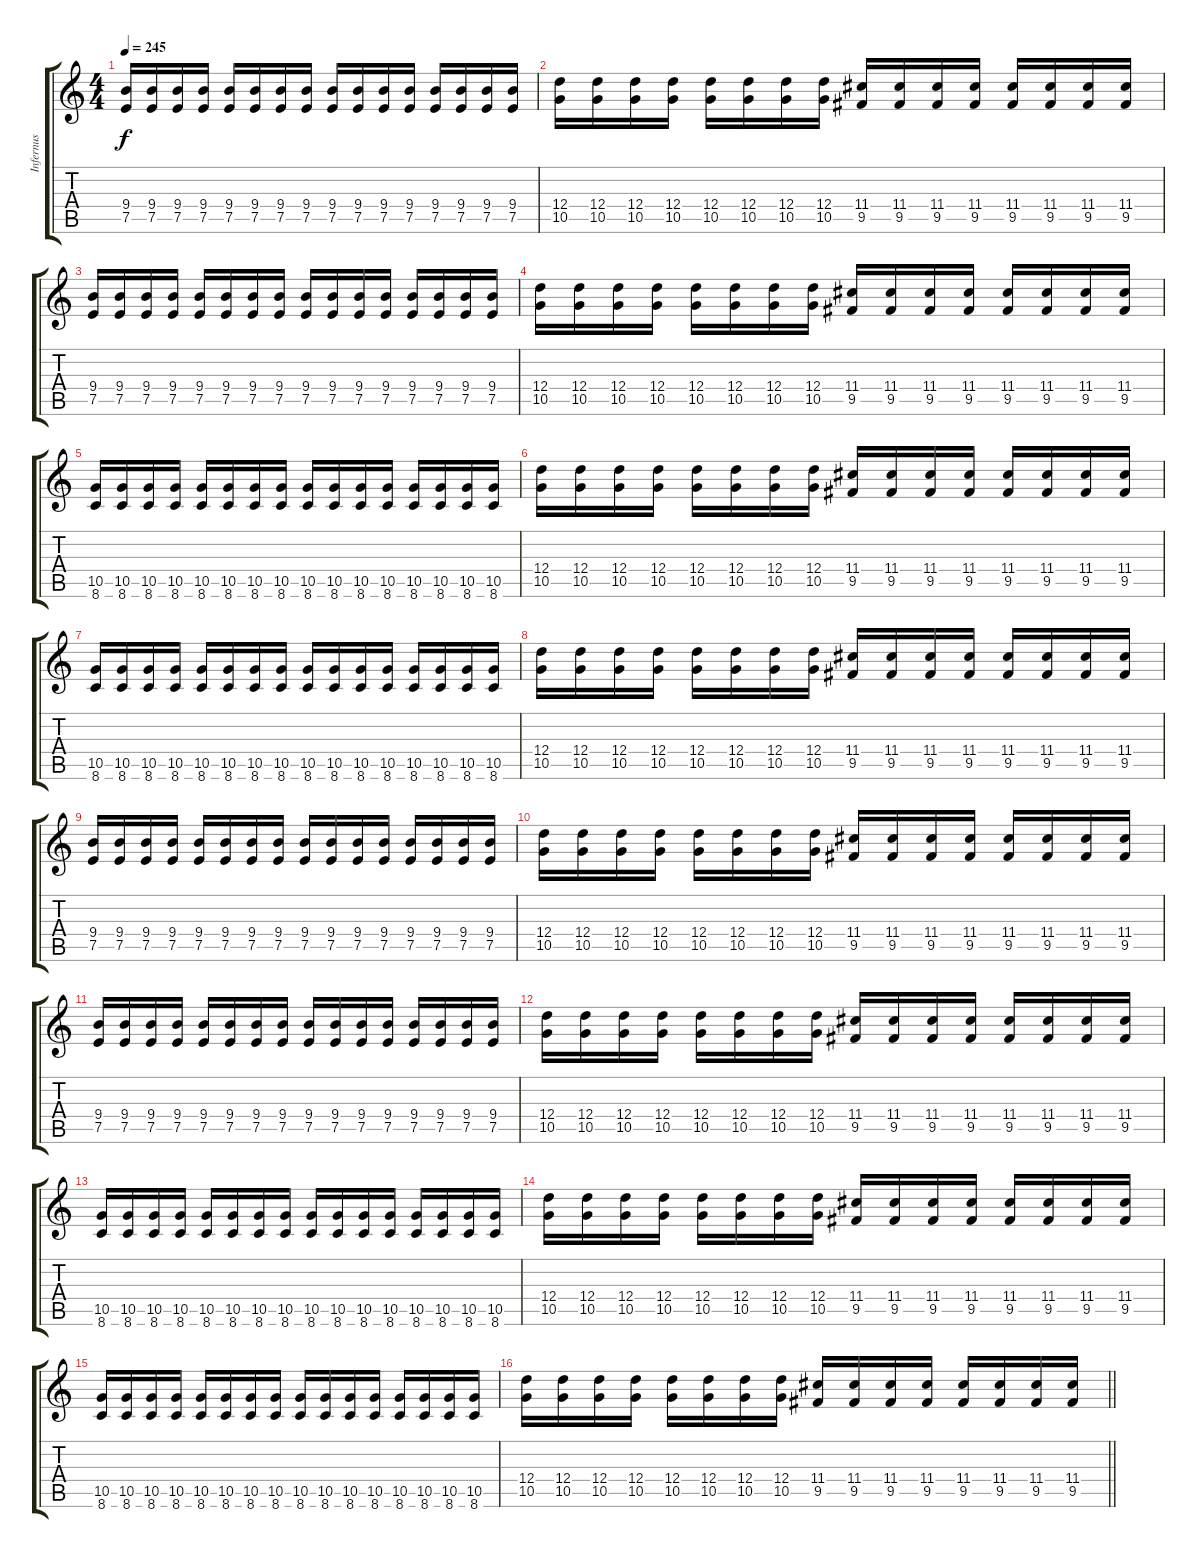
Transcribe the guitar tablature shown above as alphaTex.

\track ("Infernus" "Infernus") {instrument overdrivenguitar}
\staff {score tabs}
\tuning (E4 B3 G3 D3 A2 E2) {hide}
\ts (4 4)
\tempo 245
\clef g2
\ks c
(9.4 7.5).16{dy f} (9.4 7.5).16 (9.4 7.5).16 (9.4 7.5).16 (9.4 7.5).16 (9.4 7.5).16 (9.4 7.5).16 (9.4 7.5).16 (9.4 7.5).16 (9.4 7.5).16 (9.4 7.5).16 (9.4 7.5).16 (9.4 7.5).16 (9.4 7.5).16 (9.4 7.5).16 (9.4 7.5).16 |
(12.4 10.5).16 (12.4 10.5).16 (12.4 10.5).16 (12.4 10.5).16 (12.4 10.5).16 (12.4 10.5).16 (12.4 10.5).16 (12.4 10.5).16 (11.4 9.5).16 (11.4 9.5).16 (11.4 9.5).16 (11.4 9.5).16 (11.4 9.5).16 (11.4 9.5).16 (11.4 9.5).16 (11.4 9.5).16 |
(9.4 7.5).16 (9.4 7.5).16 (9.4 7.5).16 (9.4 7.5).16 (9.4 7.5).16 (9.4 7.5).16 (9.4 7.5).16 (9.4 7.5).16 (9.4 7.5).16 (9.4 7.5).16 (9.4 7.5).16 (9.4 7.5).16 (9.4 7.5).16 (9.4 7.5).16 (9.4 7.5).16 (9.4 7.5).16 |
(12.4 10.5).16 (12.4 10.5).16 (12.4 10.5).16 (12.4 10.5).16 (12.4 10.5).16 (12.4 10.5).16 (12.4 10.5).16 (12.4 10.5).16 (11.4 9.5).16 (11.4 9.5).16 (11.4 9.5).16 (11.4 9.5).16 (11.4 9.5).16 (11.4 9.5).16 (11.4 9.5).16 (11.4 9.5).16 |
(10.5 8.6).16 (10.5 8.6).16 (10.5 8.6).16 (10.5 8.6).16 (10.5 8.6).16 (10.5 8.6).16 (10.5 8.6).16 (10.5 8.6).16 (10.5 8.6).16 (10.5 8.6).16 (10.5 8.6).16 (10.5 8.6).16 (10.5 8.6).16 (10.5 8.6).16 (10.5 8.6).16 (10.5 8.6).16 |
(12.4 10.5).16 (12.4 10.5).16 (12.4 10.5).16 (12.4 10.5).16 (12.4 10.5).16 (12.4 10.5).16 (12.4 10.5).16 (12.4 10.5).16 (11.4 9.5).16 (11.4 9.5).16 (11.4 9.5).16 (11.4 9.5).16 (11.4 9.5).16 (11.4 9.5).16 (11.4 9.5).16 (11.4 9.5).16 |
(10.5 8.6).16 (10.5 8.6).16 (10.5 8.6).16 (10.5 8.6).16 (10.5 8.6).16 (10.5 8.6).16 (10.5 8.6).16 (10.5 8.6).16 (10.5 8.6).16 (10.5 8.6).16 (10.5 8.6).16 (10.5 8.6).16 (10.5 8.6).16 (10.5 8.6).16 (10.5 8.6).16 (10.5 8.6).16 |
(12.4 10.5).16 (12.4 10.5).16 (12.4 10.5).16 (12.4 10.5).16 (12.4 10.5).16 (12.4 10.5).16 (12.4 10.5).16 (12.4 10.5).16 (11.4 9.5).16 (11.4 9.5).16 (11.4 9.5).16 (11.4 9.5).16 (11.4 9.5).16 (11.4 9.5).16 (11.4 9.5).16 (11.4 9.5).16 |
(9.4 7.5).16 (9.4 7.5).16 (9.4 7.5).16 (9.4 7.5).16 (9.4 7.5).16 (9.4 7.5).16 (9.4 7.5).16 (9.4 7.5).16 (9.4 7.5).16 (9.4 7.5).16 (9.4 7.5).16 (9.4 7.5).16 (9.4 7.5).16 (9.4 7.5).16 (9.4 7.5).16 (9.4 7.5).16 |
(12.4 10.5).16 (12.4 10.5).16 (12.4 10.5).16 (12.4 10.5).16 (12.4 10.5).16 (12.4 10.5).16 (12.4 10.5).16 (12.4 10.5).16 (11.4 9.5).16 (11.4 9.5).16 (11.4 9.5).16 (11.4 9.5).16 (11.4 9.5).16 (11.4 9.5).16 (11.4 9.5).16 (11.4 9.5).16 |
(9.4 7.5).16 (9.4 7.5).16 (9.4 7.5).16 (9.4 7.5).16 (9.4 7.5).16 (9.4 7.5).16 (9.4 7.5).16 (9.4 7.5).16 (9.4 7.5).16 (9.4 7.5).16 (9.4 7.5).16 (9.4 7.5).16 (9.4 7.5).16 (9.4 7.5).16 (9.4 7.5).16 (9.4 7.5).16 |
(12.4 10.5).16 (12.4 10.5).16 (12.4 10.5).16 (12.4 10.5).16 (12.4 10.5).16 (12.4 10.5).16 (12.4 10.5).16 (12.4 10.5).16 (11.4 9.5).16 (11.4 9.5).16 (11.4 9.5).16 (11.4 9.5).16 (11.4 9.5).16 (11.4 9.5).16 (11.4 9.5).16 (11.4 9.5).16 |
(10.5 8.6).16 (10.5 8.6).16 (10.5 8.6).16 (10.5 8.6).16 (10.5 8.6).16 (10.5 8.6).16 (10.5 8.6).16 (10.5 8.6).16 (10.5 8.6).16 (10.5 8.6).16 (10.5 8.6).16 (10.5 8.6).16 (10.5 8.6).16 (10.5 8.6).16 (10.5 8.6).16 (10.5 8.6).16 |
(12.4 10.5).16 (12.4 10.5).16 (12.4 10.5).16 (12.4 10.5).16 (12.4 10.5).16 (12.4 10.5).16 (12.4 10.5).16 (12.4 10.5).16 (11.4 9.5).16 (11.4 9.5).16 (11.4 9.5).16 (11.4 9.5).16 (11.4 9.5).16 (11.4 9.5).16 (11.4 9.5).16 (11.4 9.5).16 |
(10.5 8.6).16 (10.5 8.6).16 (10.5 8.6).16 (10.5 8.6).16 (10.5 8.6).16 (10.5 8.6).16 (10.5 8.6).16 (10.5 8.6).16 (10.5 8.6).16 (10.5 8.6).16 (10.5 8.6).16 (10.5 8.6).16 (10.5 8.6).16 (10.5 8.6).16 (10.5 8.6).16 (10.5 8.6).16 |
\barLineRight lightlight
(12.4 10.5).16 (12.4 10.5).16 (12.4 10.5).16 (12.4 10.5).16 (12.4 10.5).16 (12.4 10.5).16 (12.4 10.5).16 (12.4 10.5).16 (11.4 9.5).16 (11.4 9.5).16 (11.4 9.5).16 (11.4 9.5).16 (11.4 9.5).16 (11.4 9.5).16 (11.4 9.5).16 (11.4 9.5).16
